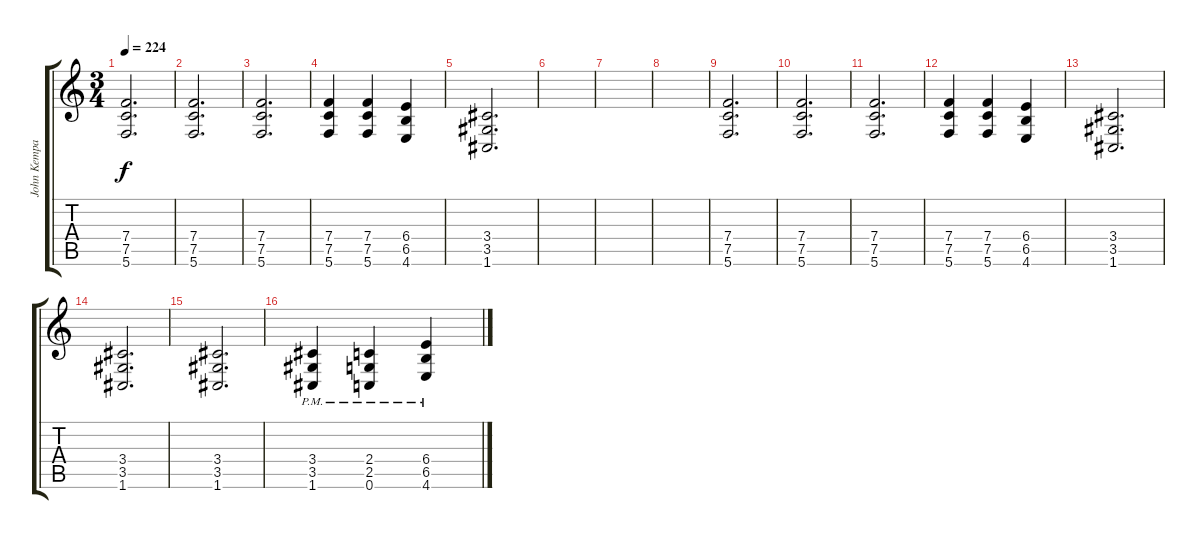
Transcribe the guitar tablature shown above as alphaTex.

\track ("John Kempainen" "John Kempa") {instrument distortionguitar}
\staff {score tabs}
\tuning (C4 G3 Eb3 Bb2 F2 C2) {hide}
\ts (3 4)
\tempo 224
\clef g2
\ks c
(7.4 7.5 5.6).2{d dy f instrument distortionguitar} |
(7.4 7.5 5.6).2{d} |
(7.4 7.5 5.6).2{d} |
(7.4 7.5 5.6).4 (7.4 7.5 5.6).4 (6.4 6.5 4.6).4 |
(3.4 3.5 1.6).2{d} |
|
|
|
(7.4 7.5 5.6).2{d} |
(7.4 7.5 5.6).2{d} |
(7.4 7.5 5.6).2{d} |
(7.4 7.5 5.6).4 (7.4 7.5 5.6).4 (6.4 6.5 4.6).4 |
(3.4 3.5 1.6).2{d} |
(3.4 3.5 1.6).2{d} |
(3.4 3.5 1.6).2{d} |
(3.4{pm} 3.5{pm} 1.6{pm}).4 (2.4{pm} 2.5{pm} 0.6{pm}).4 (6.4{pm} 6.5{pm} 4.6{pm}).4
